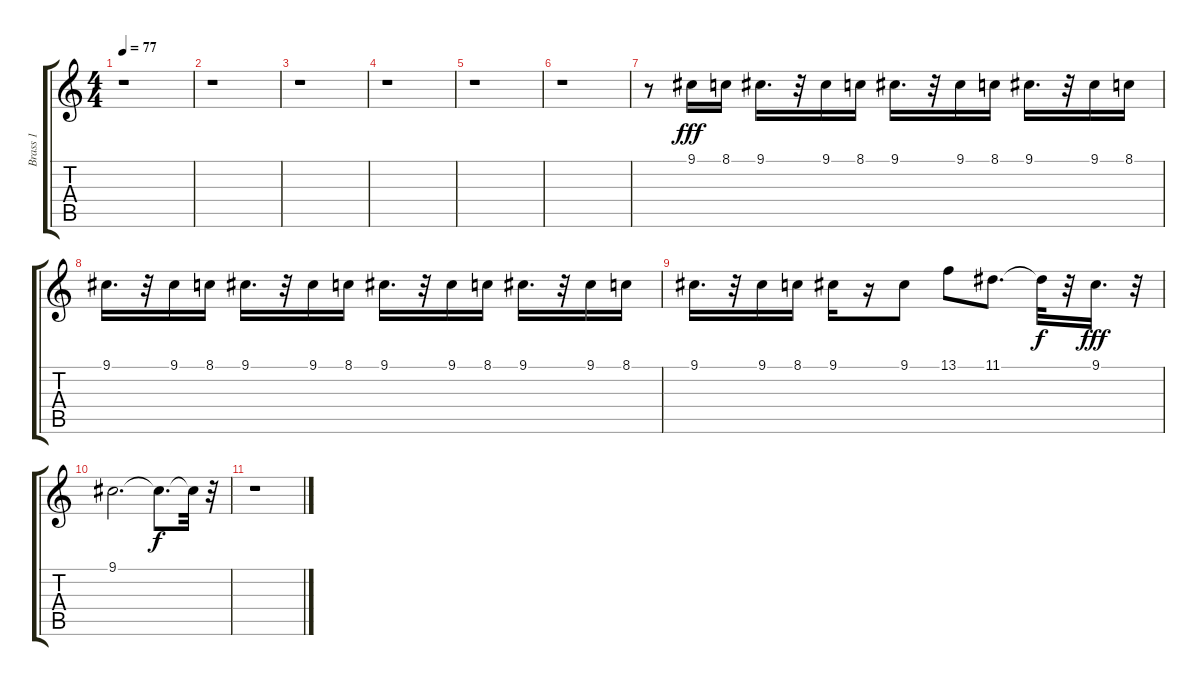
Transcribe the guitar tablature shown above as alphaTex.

\track ("Brass 1 " "Brass 1 ") {instrument brasssection}
\staff {score tabs}
\tuning (E4 B3 G3 D3 A2 E2) {hide}
\ts (4 4)
\tempo 77
\clef g2
\ks c
r.1{dy fff} |
r.1 |
r.1 |
r.1 |
r.1 |
r.1 |
r.8 9.1.16 8.1.16 9.1.16{d} r.32 9.1.16 8.1.16 9.1.16{d} r.32 9.1.16 8.1.16 9.1.16{d} r.32 9.1.16 8.1.16 |
9.1.16{d} r.32 9.1.16 8.1.16 9.1.16{d} r.32 9.1.16 8.1.16 9.1.16{d} r.32 9.1.16 8.1.16 9.1.16{d} r.32 9.1.16 8.1.16 |
9.1.16{d} r.32 9.1.16 8.1.16 9.1.16 r.16 9.1.8 13.1.8 11.1.8{d} 11.1{t}.32{dy f} r.32 9.1.16{d dy fff} r.32 |
9.1.2{d} 9.1{t}.8{d dy f} 9.1{t}.32 r.32 |
r.1
